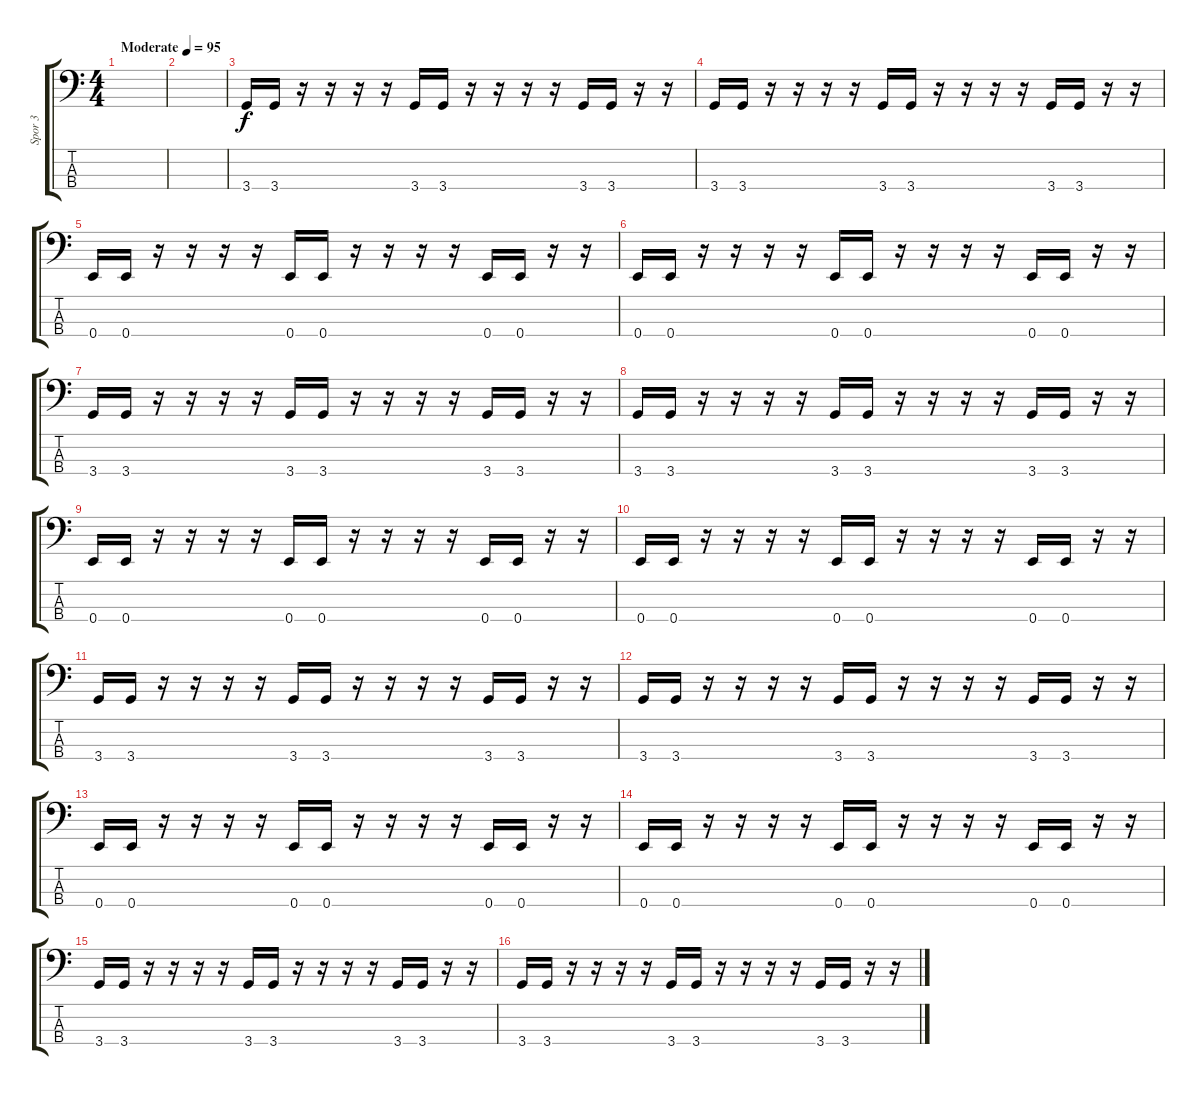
\track ("Spor 3" "Spor 3") {instrument electricbassfinger}
\staff {score tabs}
\tuning (G2 D2 A1 E1) {hide}
\ts (4 4)
\tempo (95 "Moderate")
\clef f4
\ks c
|
|
3.4.16 3.4.16 r.16 r.16 r.16 r.16 3.4.16 3.4.16 r.16 r.16 r.16 r.16 3.4.16 3.4.16 r.16 r.16 |
3.4.16 3.4.16 r.16 r.16 r.16 r.16 3.4.16 3.4.16 r.16 r.16 r.16 r.16 3.4.16 3.4.16 r.16 r.16 |
0.4.16 0.4.16 r.16 r.16 r.16 r.16 0.4.16 0.4.16 r.16 r.16 r.16 r.16 0.4.16 0.4.16 r.16 r.16 |
0.4.16 0.4.16 r.16 r.16 r.16 r.16 0.4.16 0.4.16 r.16 r.16 r.16 r.16 0.4.16 0.4.16 r.16 r.16 |
3.4.16 3.4.16 r.16 r.16 r.16 r.16 3.4.16 3.4.16 r.16 r.16 r.16 r.16 3.4.16 3.4.16 r.16 r.16 |
3.4.16 3.4.16 r.16 r.16 r.16 r.16 3.4.16 3.4.16 r.16 r.16 r.16 r.16 3.4.16 3.4.16 r.16 r.16 |
0.4.16 0.4.16 r.16 r.16 r.16 r.16 0.4.16 0.4.16 r.16 r.16 r.16 r.16 0.4.16 0.4.16 r.16 r.16 |
0.4.16 0.4.16 r.16 r.16 r.16 r.16 0.4.16 0.4.16 r.16 r.16 r.16 r.16 0.4.16 0.4.16 r.16 r.16 |
3.4.16 3.4.16 r.16 r.16 r.16 r.16 3.4.16 3.4.16 r.16 r.16 r.16 r.16 3.4.16 3.4.16 r.16 r.16 |
3.4.16 3.4.16 r.16 r.16 r.16 r.16 3.4.16 3.4.16 r.16 r.16 r.16 r.16 3.4.16 3.4.16 r.16 r.16 |
0.4.16 0.4.16 r.16 r.16 r.16 r.16 0.4.16 0.4.16 r.16 r.16 r.16 r.16 0.4.16 0.4.16 r.16 r.16 |
0.4.16 0.4.16 r.16 r.16 r.16 r.16 0.4.16 0.4.16 r.16 r.16 r.16 r.16 0.4.16 0.4.16 r.16 r.16 |
3.4.16 3.4.16 r.16 r.16 r.16 r.16 3.4.16 3.4.16 r.16 r.16 r.16 r.16 3.4.16 3.4.16 r.16 r.16 |
3.4.16 3.4.16 r.16 r.16 r.16 r.16 3.4.16 3.4.16 r.16 r.16 r.16 r.16 3.4.16 3.4.16 r.16 r.16
